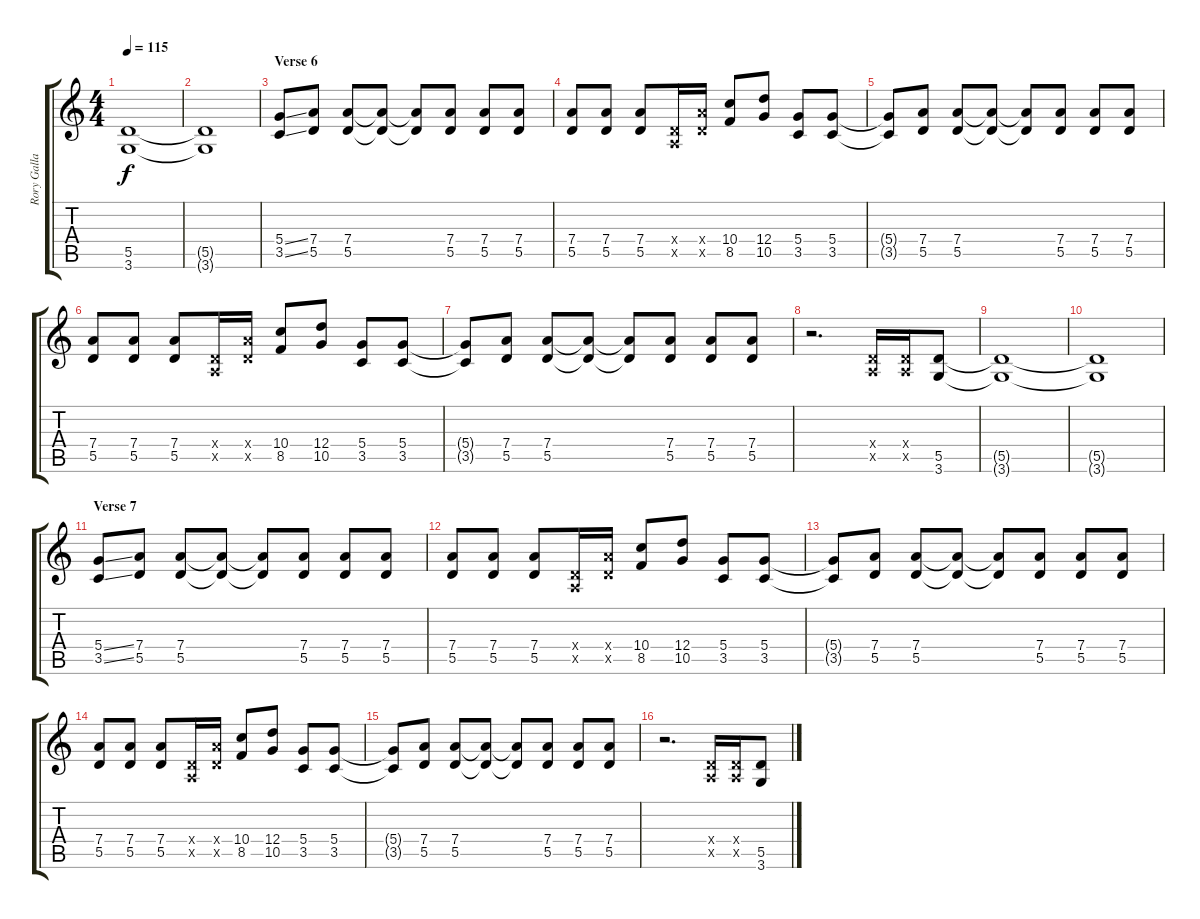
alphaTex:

\track ("Rory Gallagher Rhythm 2" "Rory Galla") {instrument distortionguitar}
\staff {score tabs}
\tuning (E4 B3 G3 D3 A2 E2) {hide}
\ts (4 4)
\tempo 115
\clef g2
\ks c
(5.5{t} 3.6{t}).1{dy f} |
(5.5{t} 3.6{t}).1 |
\section ("" "Verse 6")
(5.4{ss} 3.5{ss}).8{volume 13} (7.4 5.5).8 (7.4 5.5).8 (7.4{t} 5.5{t}).8 (7.4{t} 5.5{t}).8 (7.4 5.5).8 (7.4 5.5).8 (7.4 5.5).8 |
(7.4 5.5).8 (7.4 5.5).8 (7.4 5.5).8 (0.4{x} 0.5{x}).16 (7.4{x} 5.5{x}).16 (10.4 8.5).8 (12.4 10.5).8 (5.4 3.5).8 (5.4 3.5).8 |
(5.4{t} 3.5{t}).8 (7.4 5.5).8 (7.4 5.5).8 (7.4{t} 5.5{t}).8 (7.4{t} 5.5{t}).8 (7.4 5.5).8 (7.4 5.5).8 (7.4 5.5).8 |
(7.4 5.5).8 (7.4 5.5).8 (7.4 5.5).8 (0.4{x} 0.5{x}).16 (7.4{x} 5.5{x}).16 (10.4 8.5).8 (12.4 10.5).8 (5.4 3.5).8 (5.4 3.5).8 |
(5.4{t} 3.5{t}).8 (7.4 5.5).8 (7.4 5.5).8 (7.4{t} 5.5{t}).8 (7.4{t} 5.5{t}).8 (7.4 5.5).8 (7.4 5.5).8 (7.4 5.5).8 |
r.2{d} (0.4{x} 0.5{x}).16 (0.4{x} 0.5{x}).16 (5.5 3.6).8 |
(5.5{t} 3.6{t}).1 |
(5.5{t} 3.6{t}).1 |
\section ("" "Verse 7")
(5.4{ss} 3.5{ss}).8{volume 13} (7.4 5.5).8 (7.4 5.5).8 (7.4{t} 5.5{t}).8 (7.4{t} 5.5{t}).8 (7.4 5.5).8 (7.4 5.5).8 (7.4 5.5).8 |
(7.4 5.5).8 (7.4 5.5).8 (7.4 5.5).8 (0.4{x} 0.5{x}).16 (7.4{x} 5.5{x}).16 (10.4 8.5).8 (12.4 10.5).8 (5.4 3.5).8 (5.4 3.5).8 |
(5.4{t} 3.5{t}).8 (7.4 5.5).8 (7.4 5.5).8 (7.4{t} 5.5{t}).8 (7.4{t} 5.5{t}).8 (7.4 5.5).8 (7.4 5.5).8 (7.4 5.5).8 |
(7.4 5.5).8 (7.4 5.5).8 (7.4 5.5).8 (0.4{x} 0.5{x}).16 (7.4{x} 5.5{x}).16 (10.4 8.5).8 (12.4 10.5).8 (5.4 3.5).8 (5.4 3.5).8 |
(5.4{t} 3.5{t}).8 (7.4 5.5).8 (7.4 5.5).8 (7.4{t} 5.5{t}).8 (7.4{t} 5.5{t}).8 (7.4 5.5).8 (7.4 5.5).8 (7.4 5.5).8 |
r.2{d} (0.4{x} 0.5{x}).16 (0.4{x} 0.5{x}).16 (5.5 3.6).8
